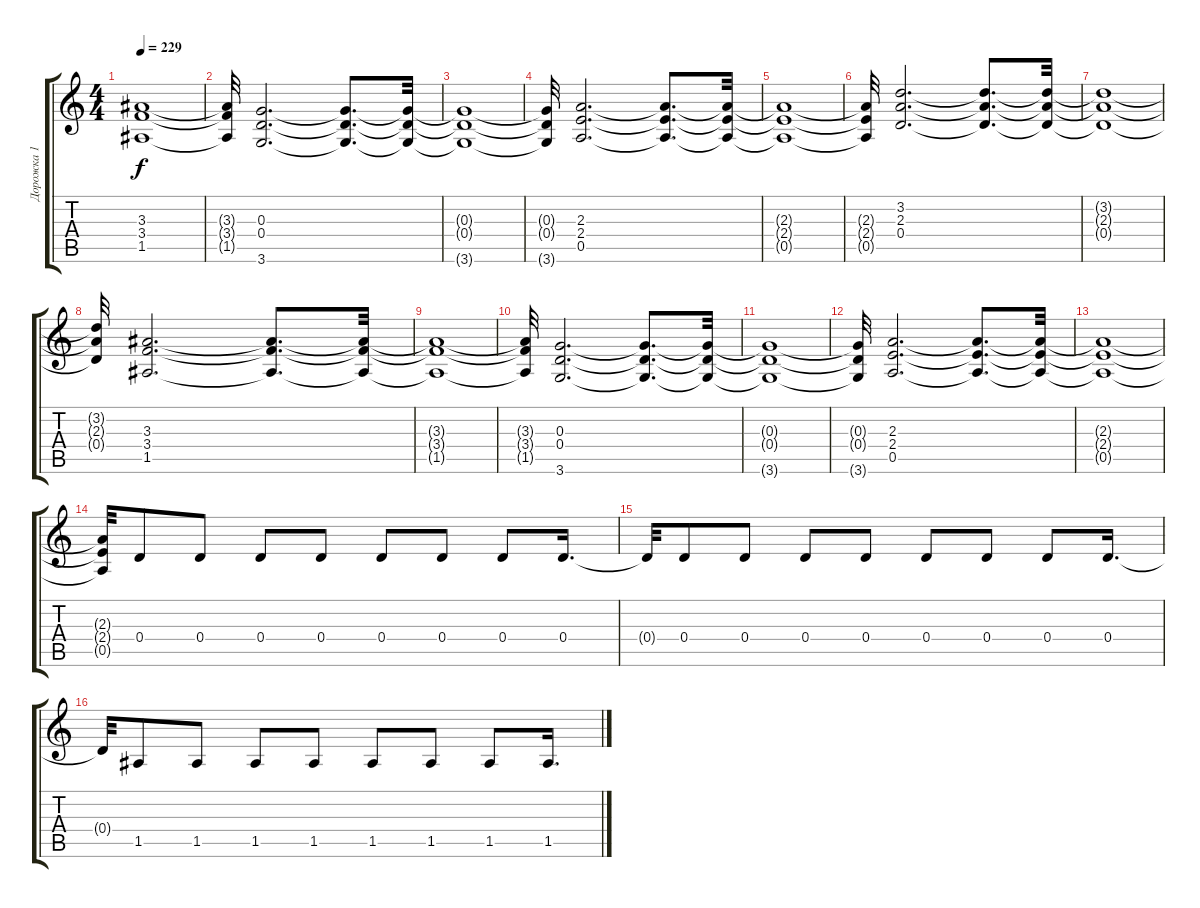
\track ("Дорожка 1" "Дорожка 1") {instrument distortionguitar}
\staff {score tabs}
\tuning (E4 B3 G3 D3 A2 E2) {hide}
\ts (4 4)
\tempo 229
\clef g2
\ks c
(3.3{t} 3.4{t} 1.5{t}).1{dy f} |
(3.3{t} 3.4{t} 1.5{t}).32 (0.3 0.4 3.6).2{d} (0.3{t} 0.4{t} 3.6{t}).8{d} (0.3{t} 0.4{t} 3.6{t}).32 |
(0.3{t} 0.4{t} 3.6{t}).1 |
(0.3{t} 0.4{t} 3.6{t}).32 (2.3 2.4 0.5).2{d} (2.3{t} 2.4{t} 0.5{t}).8{d} (2.3{t} 2.4{t} 0.5{t}).32 |
(2.3{t} 2.4{t} 0.5{t}).1 |
(2.3{t} 2.4{t} 0.5{t}).32 (3.2 2.3 0.4).2{d} (3.2{t} 2.3{t} 0.4{t}).8{d} (3.2{t} 2.3{t} 0.4{t}).32 |
(3.2{t} 2.3{t} 0.4{t}).1 |
(3.2{t} 2.3{t} 0.4{t}).32 (3.3 3.4 1.5).2{d} (3.3{t} 3.4{t} 1.5{t}).8{d} (3.3{t} 3.4{t} 1.5{t}).32 |
(3.3{t} 3.4{t} 1.5{t}).1 |
(3.3{t} 3.4{t} 1.5{t}).32 (0.3 0.4 3.6).2{d} (0.3{t} 0.4{t} 3.6{t}).8{d} (0.3{t} 0.4{t} 3.6{t}).32 |
(0.3{t} 0.4{t} 3.6{t}).1 |
(0.3{t} 0.4{t} 3.6{t}).32 (2.3 2.4 0.5).2{d} (2.3{t} 2.4{t} 0.5{t}).8{d} (2.3{t} 2.4{t} 0.5{t}).32 |
(2.3{t} 2.4{t} 0.5{t}).1 |
(2.3{t} 2.4{t} 0.5{t}).32 0.4.8 0.4.8 0.4.8 0.4.8 0.4.8 0.4.8 0.4.8 0.4.16{d} |
0.4{t}.32 0.4.8 0.4.8 0.4.8 0.4.8 0.4.8 0.4.8 0.4.8 0.4.16{d} |
0.4{t}.32 1.5.8 1.5.8 1.5.8 1.5.8 1.5.8 1.5.8 1.5.8 1.5.16{d}
